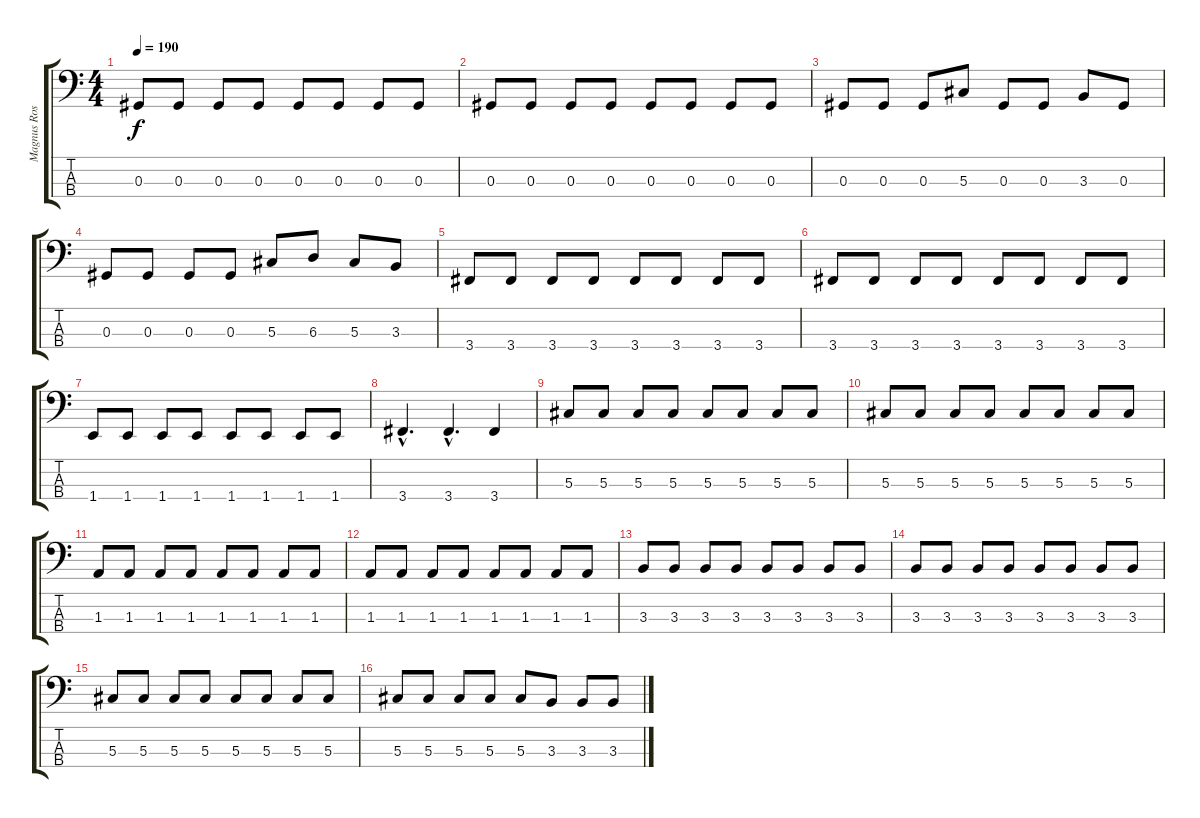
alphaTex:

\track ("Magnus Rosén Bass" "Magnus Ros") {instrument electricbassfinger}
\staff {score tabs}
\tuning (Gb2 Db2 Ab1 Eb1) {hide}
\ts (4 4)
\tempo 190
\clef f4
\ks c
0.3.8{dy f} 0.3.8 0.3.8 0.3.8 0.3.8 0.3.8 0.3.8 0.3.8 |
0.3.8 0.3.8 0.3.8 0.3.8 0.3.8 0.3.8 0.3.8 0.3.8 |
0.3.8 0.3.8 0.3.8 5.3.8 0.3.8 0.3.8 3.3.8 0.3.8 |
0.3.8 0.3.8 0.3.8 0.3.8 5.3.8 6.3.8 5.3.8 3.3.8 |
3.4.8 3.4.8 3.4.8 3.4.8 3.4.8 3.4.8 3.4.8 3.4.8 |
3.4.8 3.4.8 3.4.8 3.4.8 3.4.8 3.4.8 3.4.8 3.4.8 |
1.4.8 1.4.8 1.4.8 1.4.8 1.4.8 1.4.8 1.4.8 1.4.8 |
3.4{hac}.4{d} 3.4{hac}.4{d} 3.4.4 |
5.3.8 5.3.8 5.3.8 5.3.8 5.3.8 5.3.8 5.3.8 5.3.8 |
5.3.8 5.3.8 5.3.8 5.3.8 5.3.8 5.3.8 5.3.8 5.3.8 |
1.3.8 1.3.8 1.3.8 1.3.8 1.3.8 1.3.8 1.3.8 1.3.8 |
1.3.8 1.3.8 1.3.8 1.3.8 1.3.8 1.3.8 1.3.8 1.3.8 |
3.3.8 3.3.8 3.3.8 3.3.8 3.3.8 3.3.8 3.3.8 3.3.8 |
3.3.8 3.3.8 3.3.8 3.3.8 3.3.8 3.3.8 3.3.8 3.3.8 |
5.3.8 5.3.8 5.3.8 5.3.8 5.3.8 5.3.8 5.3.8 5.3.8 |
5.3.8 5.3.8 5.3.8 5.3.8 5.3.8 3.3.8 3.3.8 3.3.8
